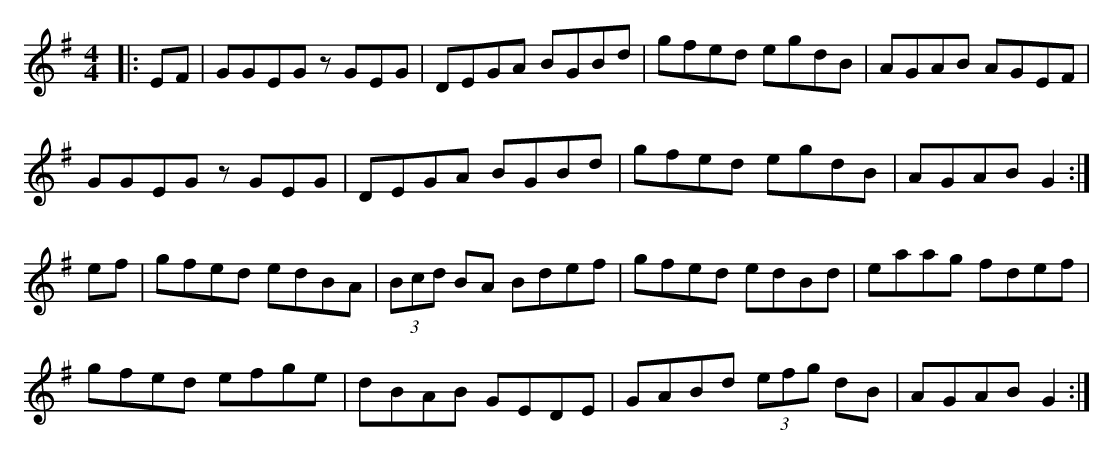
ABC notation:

X:1
M:4/4
K:G
|:EF|GGEG zGEG|DEGA BGBd|gfed egdB|AGAB AGEF|
GGEG zGEG|DEGA BGBd|gfed egdB|AGAB G2:|
ef|gfed edBA|(3Bcd BA Bdef|gfed edBd|eaag fdef|
gfed efge|dBAB GEDE|GABd (3efg dB|AGAB G2:|
